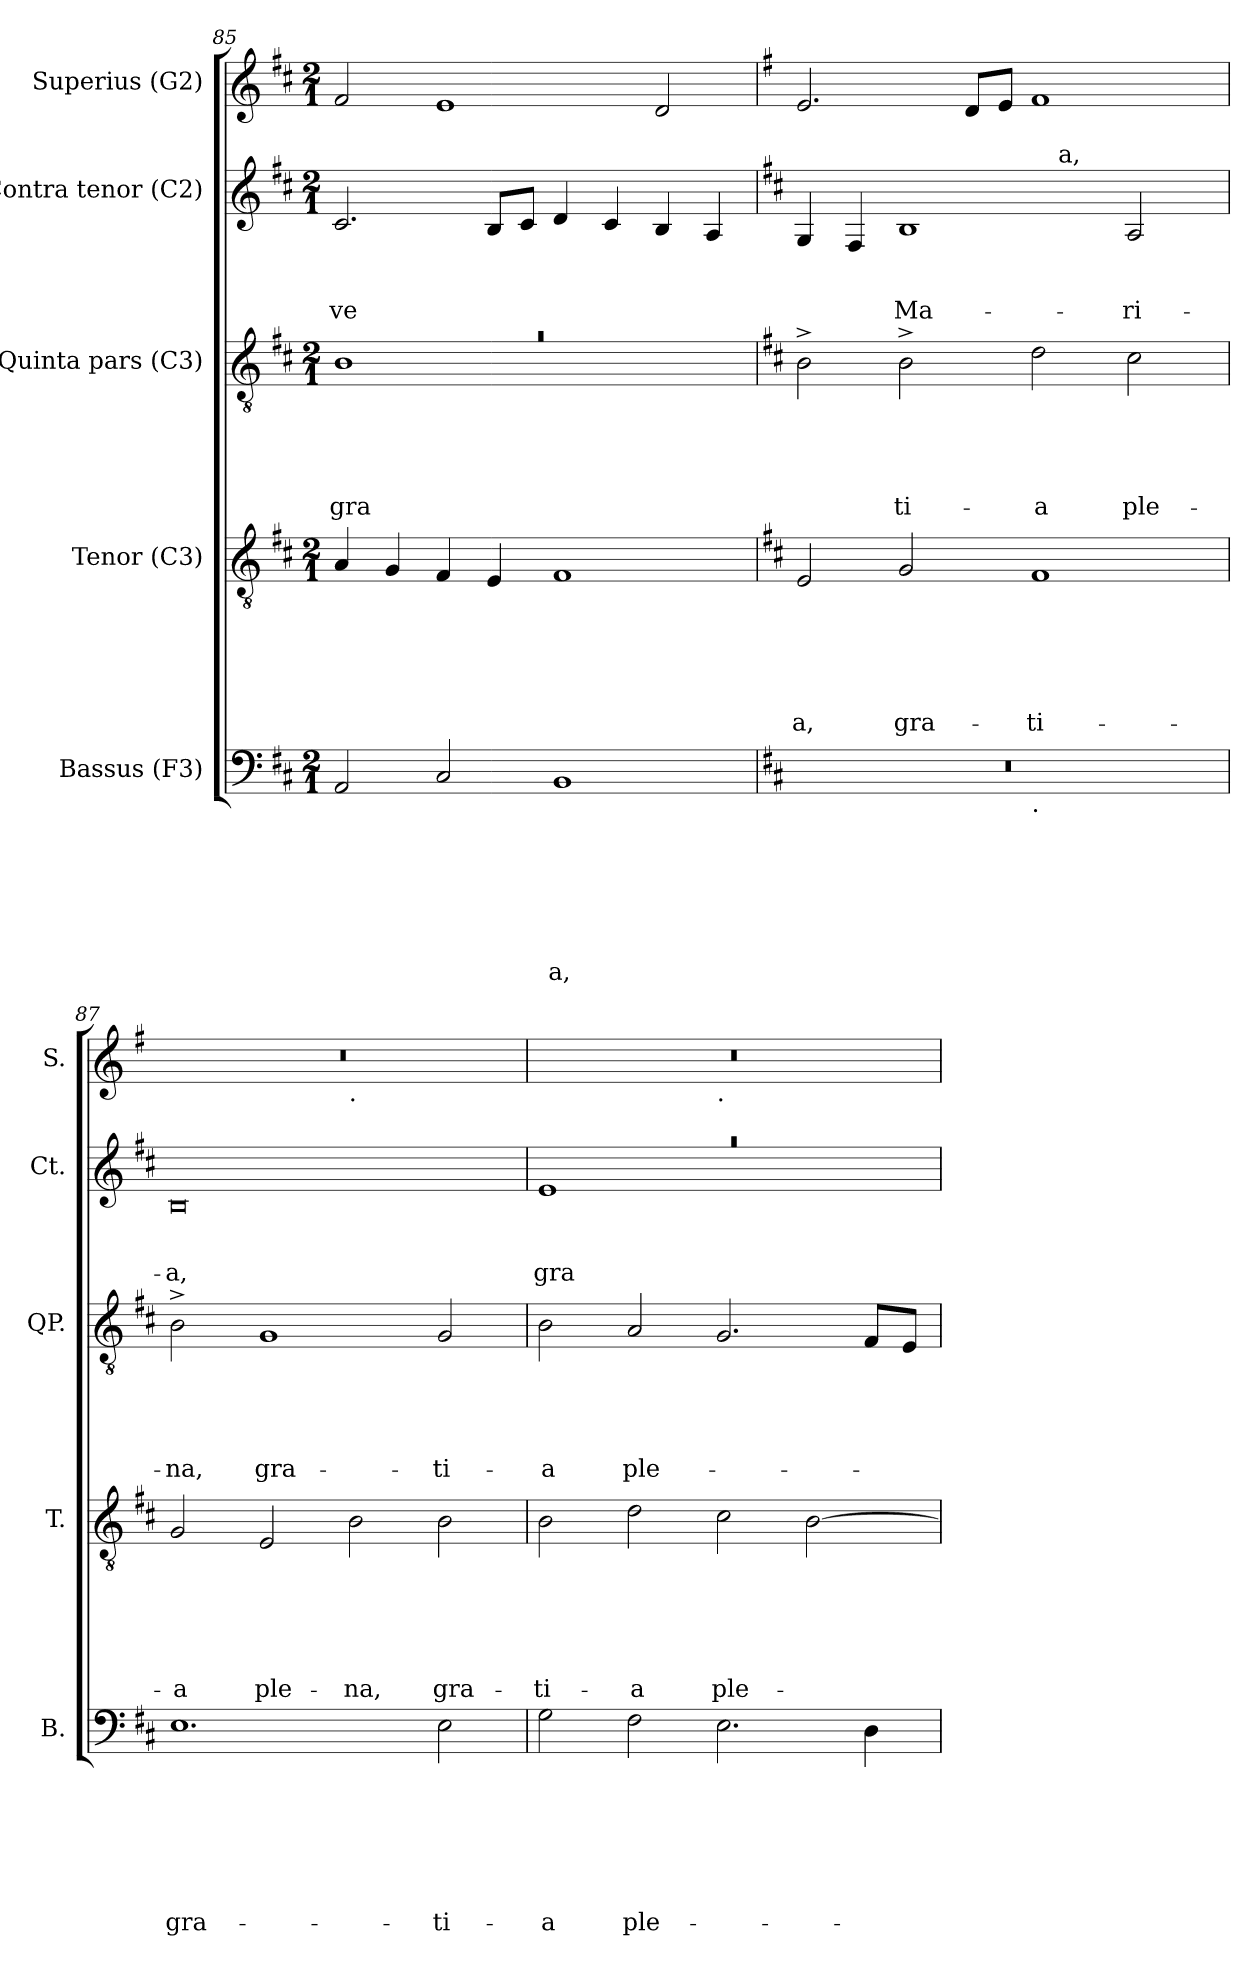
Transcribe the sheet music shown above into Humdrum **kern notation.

**kern	**text	**text	**text	**text	**text	**text	**text	**kern	**text	**text	**text	**text	**text	**text	**kern	**text	**text	**text	**text	**text	**kern	**text	**text	**text	**kern
*part5	*part5	*part5	*part5	*part5	*part5	*part5	*part5	*part4	*part4	*part4	*part4	*part4	*part4	*part4	*part3	*part3	*part3	*part3	*part3	*part3	*part2	*part2	*part2	*part2	*part1
*staff5	*staff5	*staff5	*staff5	*staff5	*staff5	*staff5	*staff5	*staff4	*staff4	*staff4	*staff4	*staff4	*staff4	*staff4	*staff3	*staff3	*staff3	*staff3	*staff3	*staff3	*staff2	*staff2	*staff2	*staff2	*staff1
*I"Bassus (F3)	*	*	*	*	*	*	*	*I"Tenor (C3)	*	*	*	*	*	*	*I"Quinta pars (C3)	*	*	*	*	*	*I"Contra tenor (C2)	*	*	*	*I"Superius (G2)
*I'B.	*	*	*	*	*	*	*	*I'T.	*	*	*	*	*	*	*I'QP.	*	*	*	*	*	*I'Ct.	*	*	*	*I'S.
!!LO:PB:g=z
*clefF4	*	*	*	*	*	*	*	*clefGv2	*	*	*	*	*	*	*clefGv2	*	*	*	*	*	*clefG2	*	*	*	*clefG2
*k[f#c#]	*	*	*	*	*	*	*	*k[f#c#]	*	*	*	*	*	*	*k[f#c#]	*	*	*	*	*	*k[f#c#]	*	*	*	*k[f#c#]
*D:	*	*	*	*	*	*	*	*D:	*	*	*	*	*	*	*D:	*	*	*	*	*	*D:	*	*	*	*D:
*M2/1	*	*	*	*	*	*	*	*M2/1	*	*	*	*	*	*	*M2/1	*	*	*	*	*	*M2/1	*	*	*	*M2/1
=85	=85	=85	=85	=85	=85	=85	=85	=85	=85	=85	=85	=85	=85	=85	=85	=85	=85	=85	=85	=85	=85	=85	=85	=85	=85
!	!	!	!	!	!	!	!	!	!	!	!	!	!	!	!LO:N:vis=1	!	!	!	!	!LO:LY:b	!	!	!	!LO:LY:b	!
*	*	*	*	*	*	*	*	*	*	*	*	*	*	*	*^	*	*	*	*	*	*	*	*	*	*
2AA/	.	.	.	.	.	.	.	4A/	.	.	.	.	.	.	0ra	1B	.	.	.	.	gra-	2.c#/	.	.	-ve	2f#/
.	.	.	.	.	.	.	.	4G/	.	.	.	.	.	.	.	.	.	.	.	.	.	.	.	.	.	.
2C#/	.	.	.	.	.	.	.	4F#/	.	.	.	.	.	.	.	.	.	.	.	.	.	.	.	.	.	1e
.	.	.	.	.	.	.	.	4E/	.	.	.	.	.	.	.	.	.	.	.	.	.	8B/L	.	.	.	.
.	.	.	.	.	.	.	.	.	.	.	.	.	.	.	.	.	.	.	.	.	.	8c#/J	.	.	.	.
!	!	!	!	!	!	!	!LO:LY:b	!	!	!	!	!	!	!	!	!	!	!	!	!	!	!	!	!	!	!
1BB	.	.	.	.	.	.	-a,	1F#	.	.	.	.	.	.	.	1ryy	.	.	.	.	.	4d/	.	.	.	.
.	.	.	.	.	.	.	.	.	.	.	.	.	.	.	.	.	.	.	.	.	.	4c#/	.	.	.	.
.	.	.	.	.	.	.	.	.	.	.	.	.	.	.	.	.	.	.	.	.	.	4B/	.	.	.	2d/
.	.	.	.	.	.	.	.	.	.	.	.	.	.	.	.	.	.	.	.	.	.	4A/	.	.	.	.
*	*	*	*	*	*	*	*	*	*	*	*	*	*	*	*v	*v	*	*	*	*	*	*	*	*	*	*
=86	=86	=86	=86	=86	=86	=86	=86	=86	=86	=86	=86	=86	=86	=86	=86	=86	=86	=86	=86	=86	=86	=86	=86	=86	=86
*	*	*	*	*	*	*	*	*	*	*	*	*	*	*	*	*	*	*	*	*	*	*	*	*	*k[f#]
*	*	*	*	*	*	*	*	*	*	*	*	*	*	*	*	*	*	*	*	*	*	*	*	*	*G:
!	!	!	!	!	!	!	!	!	!	!	!	!	!	!LO:LY:b	!	!	!	!	!	!	!	!	!	!	!
*^	*	*	*	*	*	*	*	*	*	*	*	*	*	*	*	*	*	*	*	*	*^	*	*	*	*
0r	1ryy	.	.	.	.	.	.	.	2E/	.	.	.	.	.	-a,	2B^>\	.	.	.	.	.	4G/	3%2ryy	.	.	.	2.e/
.	.	.	.	.	.	.	.	.	.	.	.	.	.	.	.	.	.	.	.	.	.	4F#/	.	.	.	.	.
!	!	!	!	!	!	!	!	!	!	!	!	!	!	!	!LO:LY:b	!	!	!	!	!	!LO:LY:b	!	!	!	!	!LO:LY:b	!
.	.	.	.	.	.	.	.	.	2G/	.	.	.	.	.	gra-	2B^>\	.	.	.	.	-ti-	1B	.	.	.	Ma-	.
.	.	.	.	.	.	.	.	.	.	.	.	.	.	.	.	.	.	.	.	.	.	.	3ryy	.	.	.	.
.	.	.	.	.	.	.	.	.	.	.	.	.	.	.	.	.	.	.	.	.	.	.	.	.	.	.	8d/L
.	.	.	.	.	.	.	.	.	.	.	.	.	.	.	.	.	.	.	.	.	.	.	.	.	.	.	8e/J
!	!LO:TX:b:t=.	!	!	!	!	!	!	!	!	!	!	!	!	!	!	!	!	!	!	!	!	!	!	!	!	!	!
!	!	!	!	!	!	!	!	!	!	!	!	!	!	!	!LO:LY:b	!	!	!	!	!	!LO:LY:b	!	!	!	!	!	!
.	1ryy	.	.	.	.	.	.	.	1F#	.	.	.	.	.	-ti-	2d\	.	.	.	.	-a	.	12ryy	.	.	.	1f#
!	!	!	!	!	!	!	!	!	!	!	!	!	!	!	!	!	!	!	!	!	!	!	!LO:TX:a:t=a,	!	!	!	!
.	.	.	.	.	.	.	.	.	.	.	.	.	.	.	.	.	.	.	.	.	.	.	3%2ryy	.	.	.	.
!	!	!	!	!	!	!	!	!	!	!	!	!	!	!	!	!	!	!	!	!	!LO:LY:b	!	!	!	!	!LO:LY:b	!
.	.	.	.	.	.	.	.	.	.	.	.	.	.	.	.	2c#\	.	.	.	.	ple-	2A/	.	.	.	-ri-	.
.	.	.	.	.	.	.	.	.	.	.	.	.	.	.	.	.	.	.	.	.	.	.	6.ryy	.	.	.	.
=87	=87	=87	=87	=87	=87	=87	=87	=87	=87	=87	=87	=87	=87	=87	=87	=87	=87	=87	=87	=87	=87	=87	=87	=87	=87	=87	=87
!	!	!	!	!	!	!	!	!LO:LY:b	!	!	!	!	!	!	!LO:LY:b	!	!	!	!	!	!LO:LY:b	!	!	!	!	!LO:LY:b:rj	!
*v	*v	*	*	*	*	*	*	*	*	*	*	*	*	*	*	*	*	*	*	*	*	*v	*v	*	*	*	*^
1.E	.	.	.	.	.	.	gra-	2G/	.	.	.	.	.	-a	2B^>\	.	.	.	.	-na,	0B	.	.	-a,	0r	1ryy
!	!	!	!	!	!	!	!	!	!	!	!	!	!	!LO:LY:b	!	!	!	!	!	!LO:LY:b	!	!	!	!	!	!
.	.	.	.	.	.	.	.	2E/	.	.	.	.	.	ple-	1G	.	.	.	.	gra-	.	.	.	.	.	.
!	!	!	!	!	!	!	!	!	!	!	!	!	!	!	!	!	!	!	!	!	!	!	!	!	!	!LO:TX:b:t=.
!	!	!	!	!	!	!	!	!	!	!	!	!	!	!LO:LY:b	!	!	!	!	!	!	!	!	!	!	!	!
.	.	.	.	.	.	.	.	2B\	.	.	.	.	.	-na,	.	.	.	.	.	.	.	.	.	.	.	1ryy
!	!	!	!	!	!	!	!LO:LY:b	!	!	!	!	!	!	!LO:LY:b	!	!	!	!	!	!LO:LY:b	!	!	!	!	!	!
2E\	.	.	.	.	.	.	-ti-	2B\	.	.	.	.	.	gra-	2G/	.	.	.	.	-ti-	.	.	.	.	.	.
=88	=88	=88	=88	=88	=88	=88	=88	=88	=88	=88	=88	=88	=88	=88	=88	=88	=88	=88	=88	=88	=88	=88	=88	=88	=88	=88
!	!	!	!	!	!	!	!LO:LY:b	!	!	!	!	!	!	!LO:LY:b	!	!	!	!	!	!LO:LY:b	!LO:N:vis=1	!	!	!LO:LY:b	!	!
*	*	*	*	*	*	*	*	*	*	*	*	*	*	*	*	*	*	*	*	*	*^	*	*	*	*	*
2G\	.	.	.	.	.	.	-a	2B\	.	.	.	.	.	-ti-	2B\	.	.	.	.	-a	0raa	1e	.	.	gra-	0r	1ryy
!	!	!	!	!	!	!	!LO:LY:b	!	!	!	!	!	!	!LO:LY:b	!	!	!	!	!	!LO:LY:b	!	!	!	!	!	!	!
2F#\	.	.	.	.	.	.	ple-	2d\	.	.	.	.	.	-a	2A/	.	.	.	.	ple-	.	.	.	.	.	.	.
!	!	!	!	!	!	!	!	!	!	!	!	!	!	!	!	!	!	!	!	!	!	!	!	!	!	!	!LO:TX:b:t=.
!	!	!	!	!	!	!	!	!	!	!	!	!	!	!LO:LY:b	!	!	!	!	!	!	!	!	!	!	!	!	!
2.E\	.	.	.	.	.	.	.	2c#\	.	.	.	.	.	ple-	2.G/	.	.	.	.	.	.	1ryy	.	.	.	.	1ryy
.	.	.	.	.	.	.	.	[<2B\	.	.	.	.	.	.	.	.	.	.	.	.	.	.	.	.	.	.	.
4D\	.	.	.	.	.	.	.	.	.	.	.	.	.	.	8F#/L	.	.	.	.	.	.	.	.	.	.	.	.
.	.	.	.	.	.	.	.	.	.	.	.	.	.	.	8E/J	.	.	.	.	.	.	.	.	.	.	.	.
*	*	*	*	*	*	*	*	*	*	*	*	*	*	*	*	*	*	*	*	*	*v	*v	*	*	*	*	*
*	*	*	*	*	*	*	*	*	*	*	*	*	*	*	*	*	*	*	*	*	*	*	*	*	*v	*v
=	=	=	=	=	=	=	=	=	=	=	=	=	=	=	=	=	=	=	=	=	=	=	=	=	=
*-	*-	*-	*-	*-	*-	*-	*-	*-	*-	*-	*-	*-	*-	*-	*-	*-	*-	*-	*-	*-	*-	*-	*-	*-	*-
